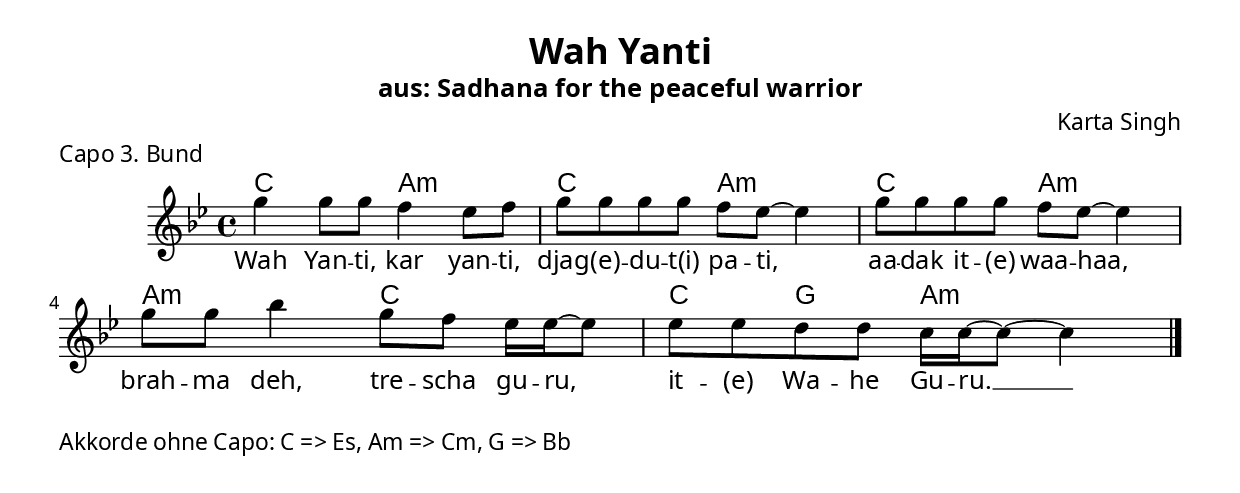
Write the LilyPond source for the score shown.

\include "deutsch.ly"
\version "2.18.0"
\include "../paper.ily"


melodie =  \relative c'' {
  g'4 g8 g f4 es8 f | g8 g g g f es8 ~ es4 |
  g8 g g g f es8 ~ es4 | g8 g b4 g8 f es16 es ~es8 |
  es8 es d d c16 c16~ c8 ~ c4 
  \bar "|."
    
}

textI = \lyricmode {
  Wah Yan -- ti, kar  yan -- ti, djag -- (e) -- du -- t(i) pa -- ti,
  aa -- dak it -- (e) waa -- haa, brah -- ma deh, tre -- scha gu -- ru,
  it -- (e) Wa -- he Gu -- ru. __ 
}


chordSymbols = \chordmode {
  \semiGermanChords
  c2 a:m | c a:m | c a:m |
  a:m c | c4 g4 a2:m |
}

\score { 
       <<
	 \context ChordNames {
	   \set Score.markFormatter = #format-mark-box-letters
	   \chordSymbols
	 }
	 \new Staff {
	    \time 4/4
	    \key g \minor
	     \new Voice = "mel" { \melodie  \bar "|." }
	   }
	   \new Lyrics \lyricsto "mel" {
	     \textI
	   }
       >>
	\layout {
	  \context {\Staff \RemoveEmptyStaves }
	}
       \header {
	 title = "Wah Yanti"
	 composer = "Karta Singh"
	 subtitle = "aus: Sadhana for the peaceful warrior"
	 meter = "Capo 3. Bund"
       }
     }
\markup{Akkorde ohne Capo:  C => Es, Am => Cm, G => Bb}